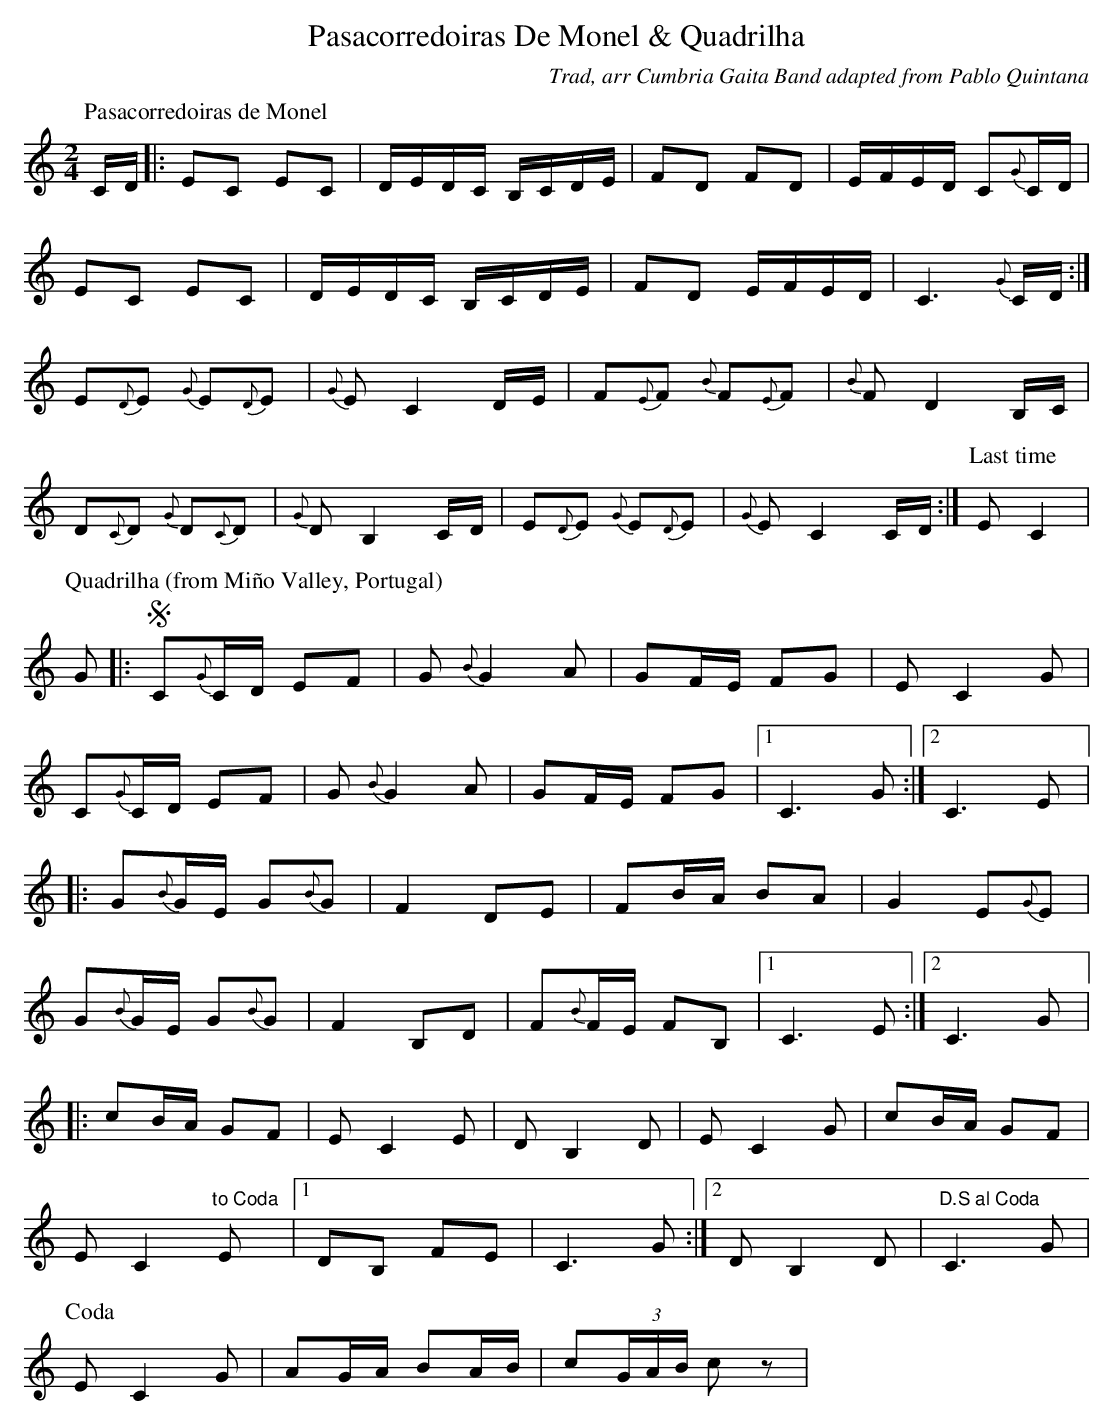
X:1
T:Pasacorredoiras De Monel & Quadrilha
C:Trad, arr Cumbria Gaita Band adapted from Pablo Quintana
M:2/4
L:1/16
K:Cmaj
P:Pasacorredoiras de Monel
CD |:E2C2 E2C2 |DEDC B,CDE |F2D2 F2D2 |EFED C2{G}CD |
E2C2 E2C2 |DEDC B,CDE |F2D2 EFED |C6 {G}CD :|
E2{D}E2 {G}E2{D}E2 |{G}E2 C4 DE |F2{E}F2 {B}F2{E}F2 |{B}F2 D4 B,C |
D2{C}D2 {G}D2{C}D2 |{G}D2 B,4 CD |E2{D}E2 {G}E2{D}E2 |{G}E2 C4 CD :|\
P:Last time
E2 C4 |
P:Quadrilha (from Miño Valley, Portugal)
G2 |:!segno!C2{G}CD E2F2 |G2 {B}G4 A2 |G2FE F2G2 |E2 C4 G2 |
C2{G}CD E2F2 |G2 {B}G4 A2 |G2FE F2G2 | [1C6 G2 :| [2C6 E2 |:
G2{B}GE G2{B}G2 |F4 D2E2 |F2BA B2A2 |G4 E2{G}E2 |
G2{B}GE G2{B}G2 |F4 B,2D2 |F2{B}FE F2B,2 | [1C6 E2 :| [2C6 G2 |:
c2BA G2F2 |E2 C4 E2 |D2 B,4 D2 |E2 C4 G2 |c2BA G2F2 |
E2 C4 "to Coda" E2 | [1D2B,2 F2E2 |C6 G2 :| [2D2 B,4 D2 |"D.S al Coda"C6 G2 |
P:Coda
E2 C4 G2 |A2GA B2AB |c2(3GAB c2 z2 |
